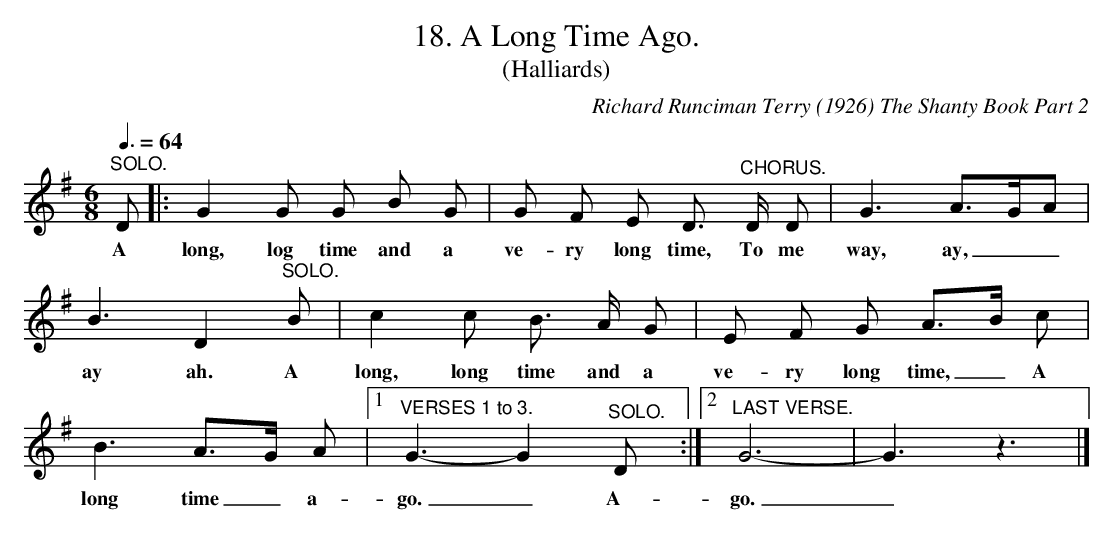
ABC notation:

X:1
T:18. A Long Time Ago.
T:(Halliards)
C:Richard Runciman Terry (1926) The Shanty Book Part 2
L:1/8
Q:3/8=64
M:6/8
K:G
"^SOLO." D |: G2 G G B G |
w: A | long, log time and a |
G F E D3/2 "^CHORUS." D/ D | G3 A>GA |B3 D2 "^SOLO." B |
w: ve-ry long time, To me | way, ay,__ ay ah. A |
c2 c B> A G | E F G A>B c| B3 A>G A |1 "VERSES 1 to 3." G3-G2 "^SOLO." D :|2 "LAST VERSE." G6- | G3 z3 |]
w: long, long time and a | ve-ry long time,_ A | long time_ a- | go._ A- | go._ |
